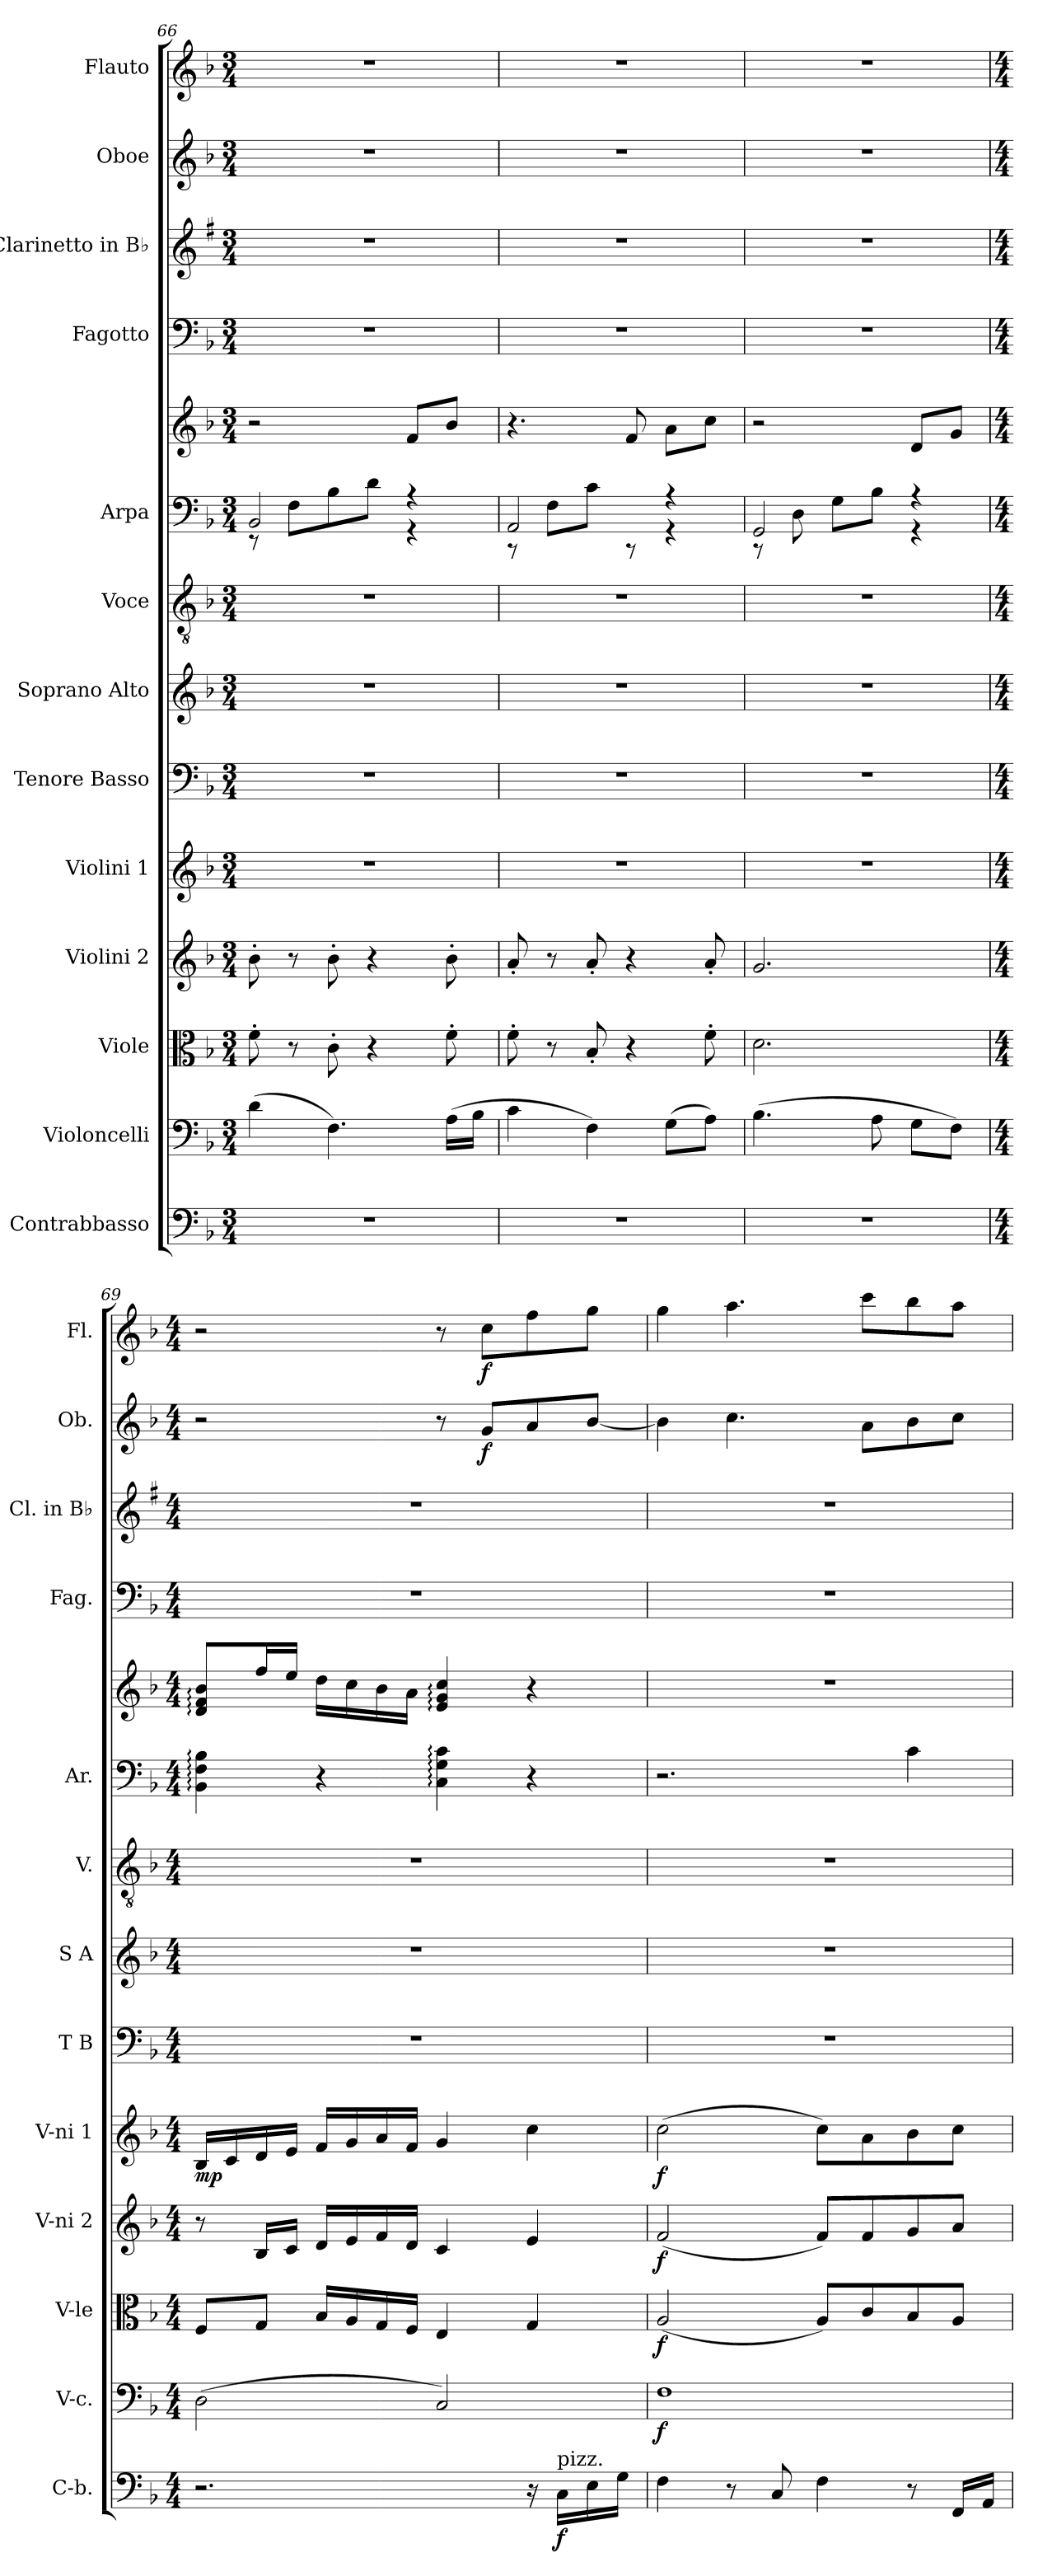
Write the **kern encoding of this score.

**kern	**dynam	**kern	**dynam	**kern	**dynam	**kern	**dynam	**kern	**dynam	**kern	**kern	**kern	**kern	**kern	**kern	**kern	**kern	**dynam	**kern	**dynam
*part13	*part13	*part12	*part12	*part11	*part11	*part10	*part10	*part9	*part9	*part8	*part7	*part6	*part5	*part5	*part4	*part3	*part2	*part2	*part1	*part1
*staff14	*staff14	*staff13	*staff13	*staff12	*staff12	*staff11	*staff11	*staff10	*staff10	*staff9	*staff8	*staff7	*staff6	*staff5	*staff4	*staff3	*staff2	*staff2	*staff1	*staff1
*I"Contrabbasso	*	*I"Violoncelli	*	*I"Viole	*	*I"Violini 2	*	*I"Violini 1	*	*I"Tenore Basso	*I"Soprano Alto	*I"Voce	*I"Arpa	*	*I"Fagotto	*I"Clarinetto in B♭	*I"Oboe	*	*I"Flauto	*
*I'C-b.	*	*I'V-c.	*	*I'V-le	*	*I'V-ni 2	*	*I'V-ni 1	*	*I'T B	*I'S A	*I'V.	*I'Ar.	*	*I'Fag.	*I'Cl. in B♭	*I'Ob.	*	*I'Fl.	*
*clefF4	*	*clefF4	*	*clefC3	*	*clefG2	*	*clefG2	*	*clefF4	*clefG2	*clefGv2	*clefF4	*clefG2	*clefF4	*clefG2	*clefG2	*	*clefG2	*
*	*	*	*	*	*	*	*	*	*	*	*	*	*	*	*	*ITrd1c2	*	*	*	*
*k[b-]	*	*k[b-]	*	*k[b-]	*	*k[b-]	*	*k[b-]	*	*k[b-]	*k[b-]	*k[b-]	*k[b-]	*k[b-]	*k[b-]	*k[b-]	*k[b-]	*	*k[b-]	*
*M3/4	*	*M3/4	*	*M3/4	*	*M3/4	*	*M3/4	*	*M3/4	*M3/4	*M3/4	*M3/4	*M3/4	*M3/4	*M3/4	*M3/4	*	*M3/4	*
=66	=66	=66	=66	=66	=66	=66	=66	=66	=66	=66	=66	=66	=66	=66	=66	=66	=66	=66	=66	=66
*	*	*	*	*	*	*	*	*	*	*	*	*	*^	*	*	*	*	*	*	*
2.r	.	(4d	.	8f'	.	8b-'	.	2.r	.	2.r	2.r	2.r	2BB-	8r	2r	2.r	2.r	2.r	.	2.r	.
.	.	.	.	8r	.	8r	.	.	.	.	.	.	.	8FL	.	.	.	.	.	.	.
.	.	4.F)	.	8c'	.	8b-'	.	.	.	.	.	.	.	8B-	.	.	.	.	.	.	.
.	.	.	.	4r	.	4r	.	.	.	.	.	.	.	8dJ	.	.	.	.	.	.	.
.	.	.	.	.	.	.	.	.	.	.	.	.	4r	4r	8fL	.	.	.	.	.	.
.	.	(16ALL	.	8f'	.	8b-'	.	.	.	.	.	.	.	.	8b-J	.	.	.	.	.	.
.	.	16B-JJ	.	.	.	.	.	.	.	.	.	.	.	.	.	.	.	.	.	.	.
=67	=67	=67	=67	=67	=67	=67	=67	=67	=67	=67	=67	=67	=67	=67	=67	=67	=67	=67	=67	=67	=67
2.r	.	4c	.	8f'	.	8a'	.	2.r	.	2.r	2.r	2.r	2AA	8r	4.r	2.r	2.r	2.r	.	2.r	.
.	.	.	.	8r	.	8r	.	.	.	.	.	.	.	8FL	.	.	.	.	.	.	.
.	.	4F)	.	8B-'	.	8a'	.	.	.	.	.	.	.	8cJ	.	.	.	.	.	.	.
.	.	.	.	4r	.	4r	.	.	.	.	.	.	.	8r	8f	.	.	.	.	.	.
.	.	(8GL	.	.	.	.	.	.	.	.	.	.	4r	4r	8aL	.	.	.	.	.	.
.	.	8AJ)	.	8f'	.	8a'	.	.	.	.	.	.	.	.	8ccJ	.	.	.	.	.	.
=68	=68	=68	=68	=68	=68	=68	=68	=68	=68	=68	=68	=68	=68	=68	=68	=68	=68	=68	=68	=68	=68
2.r	.	(4.B-	.	2.d	.	2.g	.	2.r	.	2.r	2.r	2.r	2GG	8r	2r	2.r	2.r	2.r	.	2.r	.
.	.	.	.	.	.	.	.	.	.	.	.	.	.	8D	.	.	.	.	.	.	.
.	.	.	.	.	.	.	.	.	.	.	.	.	.	8GL	.	.	.	.	.	.	.
.	.	8A	.	.	.	.	.	.	.	.	.	.	.	8B-J	.	.	.	.	.	.	.
.	.	8GL	.	.	.	.	.	.	.	.	.	.	4r	4r	8dL	.	.	.	.	.	.
.	.	8FJ)	.	.	.	.	.	.	.	.	.	.	.	.	8gJ	.	.	.	.	.	.
*	*	*	*	*	*	*	*	*	*	*	*	*	*v	*v	*	*	*	*	*	*	*
=69	=69	=69	=69	=69	=69	=69	=69	=69	=69	=69	=69	=69	=69	=69	=69	=69	=69	=69	=69	=69
*M4/4	*	*M4/4	*	*M4/4	*	*M4/4	*	*M4/4	*	*M4/4	*M4/4	*M4/4	*M4/4	*M4/4	*M4/4	*M4/4	*M4/4	*	*M4/4	*
2.r	.	(2D	.	8FL	.	8r	.	16B-LL	mp	1r	1r	1r	4BB-: 4F: 4B-:	8d: 8f: 8b-:L	1r	1r	2r	.	2r	.
.	.	.	.	.	.	.	.	16c	.	.	.	.	.	.	.	.	.	.	.	.
.	.	.	.	8GJ	.	16B-LL	.	16d	.	.	.	.	.	16ffL	.	.	.	.	.	.
.	.	.	.	.	.	16cJJ	.	16eJJ	.	.	.	.	.	16eeJJ	.	.	.	.	.	.
.	.	.	.	16B-LL	.	16dLL	.	16fLL	.	.	.	.	4r	16ddLL	.	.	.	.	.	.
.	.	.	.	16A	.	16e	.	16g	.	.	.	.	.	16cc	.	.	.	.	.	.
.	.	.	.	16G	.	16f	.	16a	.	.	.	.	.	16b-	.	.	.	.	.	.
.	.	.	.	16FJJ	.	16dJJ	.	16fJJ	.	.	.	.	.	16aJJ	.	.	.	.	.	.
.	.	2C)	.	4E	.	4c	.	4g	.	.	.	.	4C: 4G: 4c:	4e: 4g: 4cc:	.	.	8r	.	8r	.
.	.	.	.	.	.	.	.	.	.	.	.	.	.	.	.	.	8gL	f	8ccL	f
16r	.	.	.	4G	.	4e	.	4cc	.	.	.	.	4r	4r	.	.	8a	.	8ff	.
!LO:TX:a:t=pizz.	!	!	!	!	!	!	!	!	!	!	!	!	!	!	!	!	!	!	!	!
16CLL	f	.	.	.	.	.	.	.	.	.	.	.	.	.	.	.	.	.	.	.
16E	.	.	.	.	.	.	.	.	.	.	.	.	.	.	.	.	[8b-J	.	8ggJ	.
16GJJ	.	.	.	.	.	.	.	.	.	.	.	.	.	.	.	.	.	.	.	.
=70	=70	=70	=70	=70	=70	=70	=70	=70	=70	=70	=70	=70	=70	=70	=70	=70	=70	=70	=70	=70
4F	.	1F	f	(2A	f	(2f	f	(2cc	f	1r	1r	1r	2.r	1r	1r	1r	4b-]	.	4gg	.
8r	.	.	.	.	.	.	.	.	.	.	.	.	.	.	.	.	4.cc	.	4.aa	.
8C	.	.	.	.	.	.	.	.	.	.	.	.	.	.	.	.	.	.	.	.
4F	.	.	.	8AL)	.	8fL)	.	8ccL)	.	.	.	.	.	.	.	.	.	.	.	.
.	.	.	.	8c	.	8f	.	8a	.	.	.	.	.	.	.	.	8aL	.	8cccL	.
8r	.	.	.	8B-	.	8g	.	8b-	.	.	.	.	4c	.	.	.	8b-	.	8bb-	.
16FFLL	.	.	.	8AJ	.	8aJ	.	8ccJ	.	.	.	.	.	.	.	.	8ccJ	.	8aaJ	.
16AAJJ	.	.	.	.	.	.	.	.	.	.	.	.	.	.	.	.	.	.	.	.
=	=	=	=	=	=	=	=	=	=	=	=	=	=	=	=	=	=	=	=	=
*-	*-	*-	*-	*-	*-	*-	*-	*-	*-	*-	*-	*-	*-	*-	*-	*-	*-	*-	*-	*-
